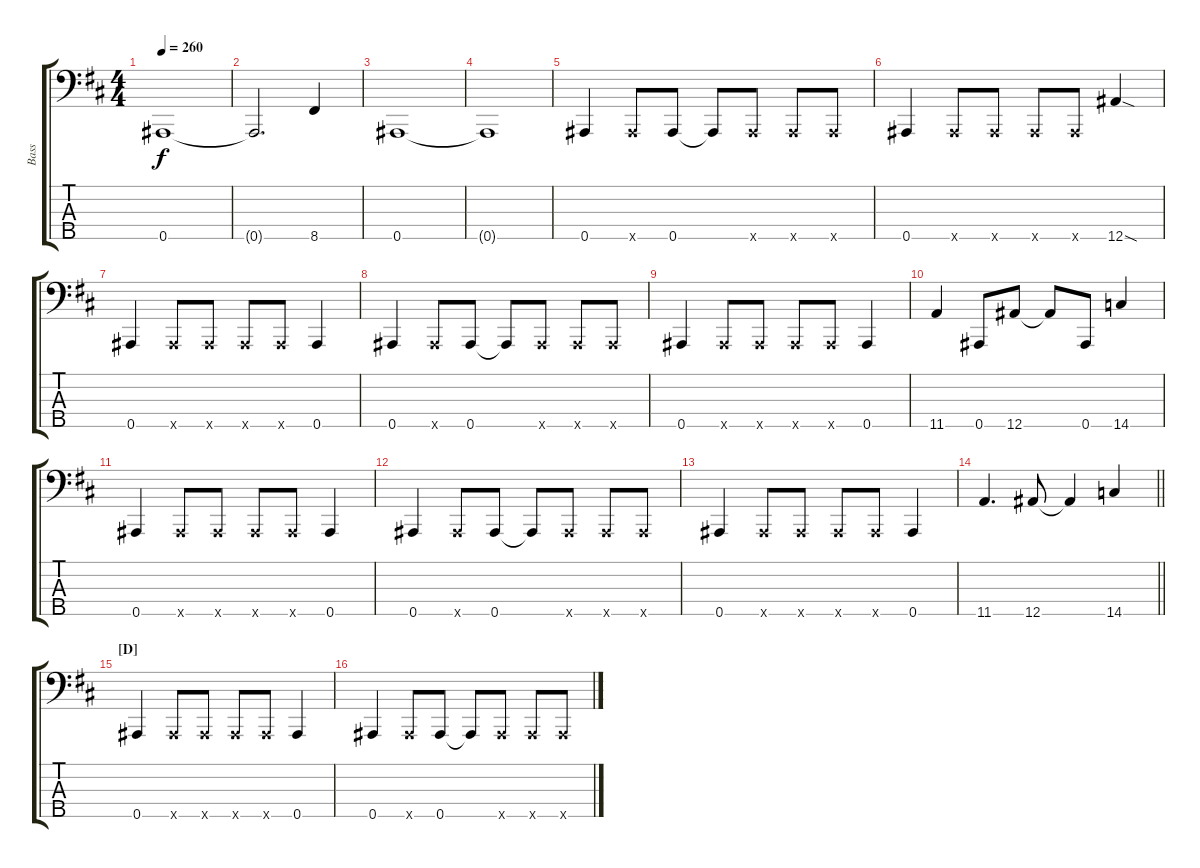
\track ("Bass" "Bass") {instrument slapbass1}
\staff {score tabs}
\tuning (B2 Gb2 Db2 Ab1 Bb0) {hide}
\ts (4 4)
\tempo 260
\clef f4
\ks bminor
0.5{t}.1{dy f} |
0.5{t}.2{d} 8.5.4 |
0.5.1 |
0.5{t}.1 |
0.5.4 0.5{x}.8 0.5.8 0.5{t}.8 0.5{x}.8 0.5{x}.8 0.5{x}.8 |
0.5.4 0.5{x}.8 0.5{x}.8 0.5{x}.8 0.5{x}.8 12.5{sod}.4 |
0.5.4 0.5{x}.8 0.5{x}.8 0.5{x}.8 0.5{x}.8 0.5.4 |
0.5.4 0.5{x}.8 0.5.8 0.5{t}.8 0.5{x}.8 0.5{x}.8 0.5{x}.8 |
0.5.4 0.5{x}.8 0.5{x}.8 0.5{x}.8 0.5{x}.8 0.5.4 |
11.5.4 0.5.8 12.5.8 12.5{t}.8 0.5.8 14.5.4 |
0.5.4 0.5{x}.8 0.5{x}.8 0.5{x}.8 0.5{x}.8 0.5.4 |
0.5.4 0.5{x}.8 0.5.8 0.5{t}.8 0.5{x}.8 0.5{x}.8 0.5{x}.8 |
0.5.4 0.5{x}.8 0.5{x}.8 0.5{x}.8 0.5{x}.8 0.5.4 |
\barLineRight lightlight
11.5.4{d} 12.5.8 12.5{t}.4 14.5.4 |
\section ("" "[D]")
0.5.4 0.5{x}.8 0.5{x}.8 0.5{x}.8 0.5{x}.8 0.5.4 |
0.5.4 0.5{x}.8 0.5.8 0.5{t}.8 0.5{x}.8 0.5{x}.8 0.5{x}.8
